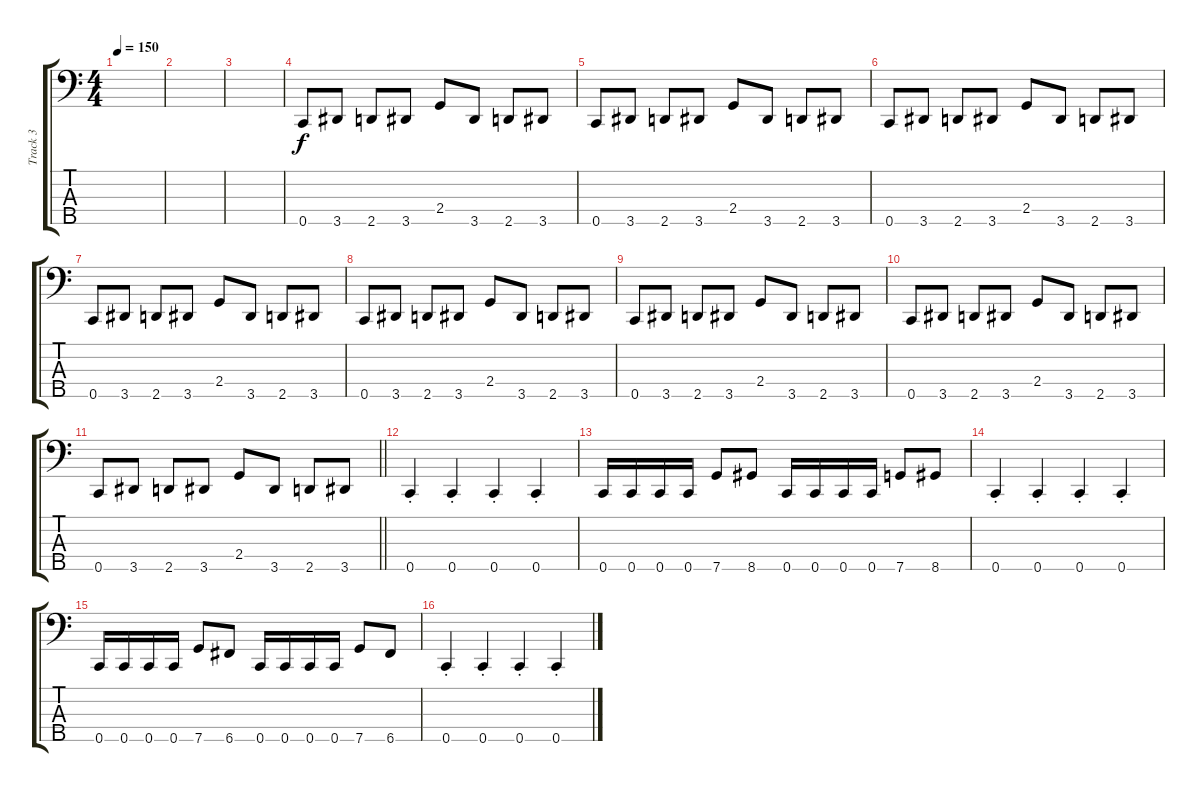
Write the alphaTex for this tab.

\track ("Track 3" "Track 3") {instrument electricbassfinger}
\staff {score tabs}
\tuning (G2 Eb2 Bb1 F1 C1) {hide}
\ts (4 4)
\tempo 150
\clef f4
\ks c
|
|
|
0.5.8 3.5.8 2.5.8 3.5.8 2.4.8 3.5.8 2.5.8 3.5.8 |
0.5.8 3.5.8 2.5.8 3.5.8 2.4.8 3.5.8 2.5.8 3.5.8 |
0.5.8 3.5.8 2.5.8 3.5.8 2.4.8 3.5.8 2.5.8 3.5.8 |
0.5.8 3.5.8 2.5.8 3.5.8 2.4.8 3.5.8 2.5.8 3.5.8 |
0.5.8 3.5.8 2.5.8 3.5.8 2.4.8 3.5.8 2.5.8 3.5.8 |
0.5.8 3.5.8 2.5.8 3.5.8 2.4.8 3.5.8 2.5.8 3.5.8 |
0.5.8 3.5.8 2.5.8 3.5.8 2.4.8 3.5.8 2.5.8 3.5.8 |
\barLineRight lightlight
0.5.8 3.5.8 2.5.8 3.5.8 2.4.8 3.5.8 2.5.8 3.5.8 |
0.5{st}.4 0.5{st}.4 0.5{st}.4 0.5{st}.4 |
0.5.16 0.5.16 0.5.16 0.5.16 7.5.8 8.5.8 0.5.16 0.5.16 0.5.16 0.5.16 7.5.8 8.5.8 |
0.5{st}.4 0.5{st}.4 0.5{st}.4 0.5{st}.4 |
0.5.16 0.5.16 0.5.16 0.5.16 7.5.8 6.5.8 0.5.16 0.5.16 0.5.16 0.5.16 7.5.8 6.5.8 |
0.5{st}.4 0.5{st}.4 0.5{st}.4 0.5{st}.4
